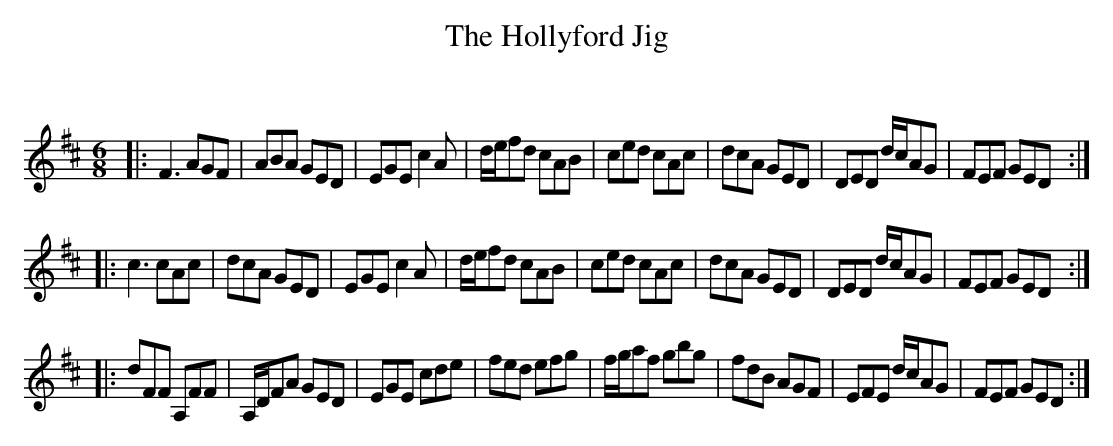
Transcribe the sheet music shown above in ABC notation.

X:1
T: The Hollyford Jig
C:
Q:180
K:D
M:6/8
L:1/16
|:F6 A2G2F2|A2B2A2 G2E2D2|E2G2E2 c4A2|def2d2 c2A2B2|c2e2d2 c2A2c2|d2c2A2 G2E2D2|D2E2D2 dcA2G2|F2E2F2 G2E2D2:|
|:c6 c2A2c2|d2c2A2 G2E2D2|E2G2E2 c4A2|def2d2 c2A2B2|c2e2d2 c2A2c2|d2c2A2 G2E2D2|D2E2D2 dcA2G2|F2E2F2 G2E2D2:|
|:d2F2F2 A,2F2F2|A,DF2A2 G2E2D2|E2G2E2 c2d2e2|f2e2d2 e2f2g2|fga2f2 g2b2g2|f2d2B2 A2G2F2|E2F2E2 dcA2G2|F2E2F2 G2E2D2:|
